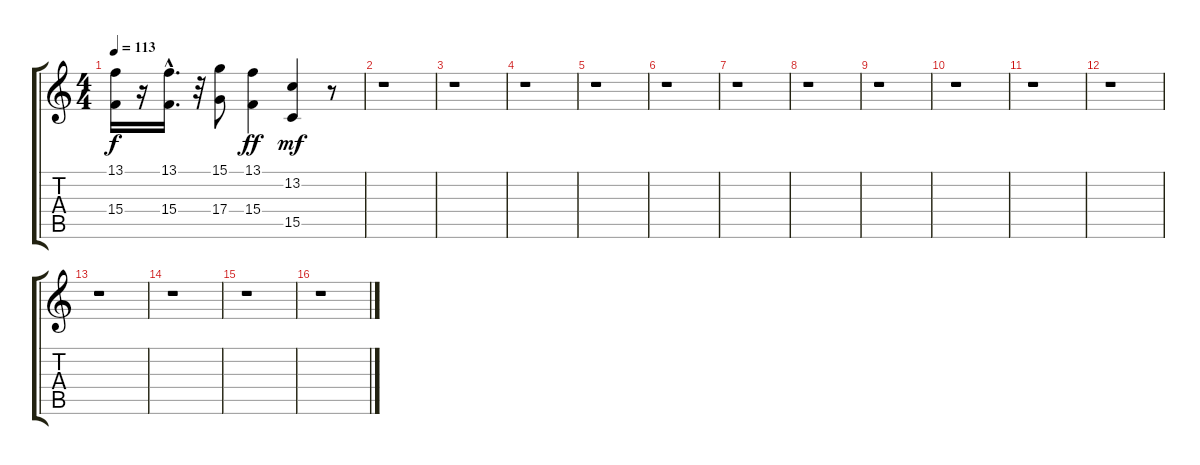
\track "" {instrument pad2warm}
\staff {score tabs}
\tuning (E4 B3 G3 D3 A2 E2) {hide}
\ts (4 4)
\tempo 113
\clef g2
\ks c
(13.1 15.4).16{dy f} r.16 (13.1{hac} 15.4{hac}).16{d} r.32 (15.1 17.4).8 (13.1 15.4).4{dy ff} (13.2 15.5).4{dy mf} r.8 |
r.1 |
r.1 |
r.1 |
r.1 |
r.1 |
r.1 |
r.1 |
r.1 |
r.1 |
r.1 |
r.1 |
r.1 |
r.1 |
r.1 |
r.1
